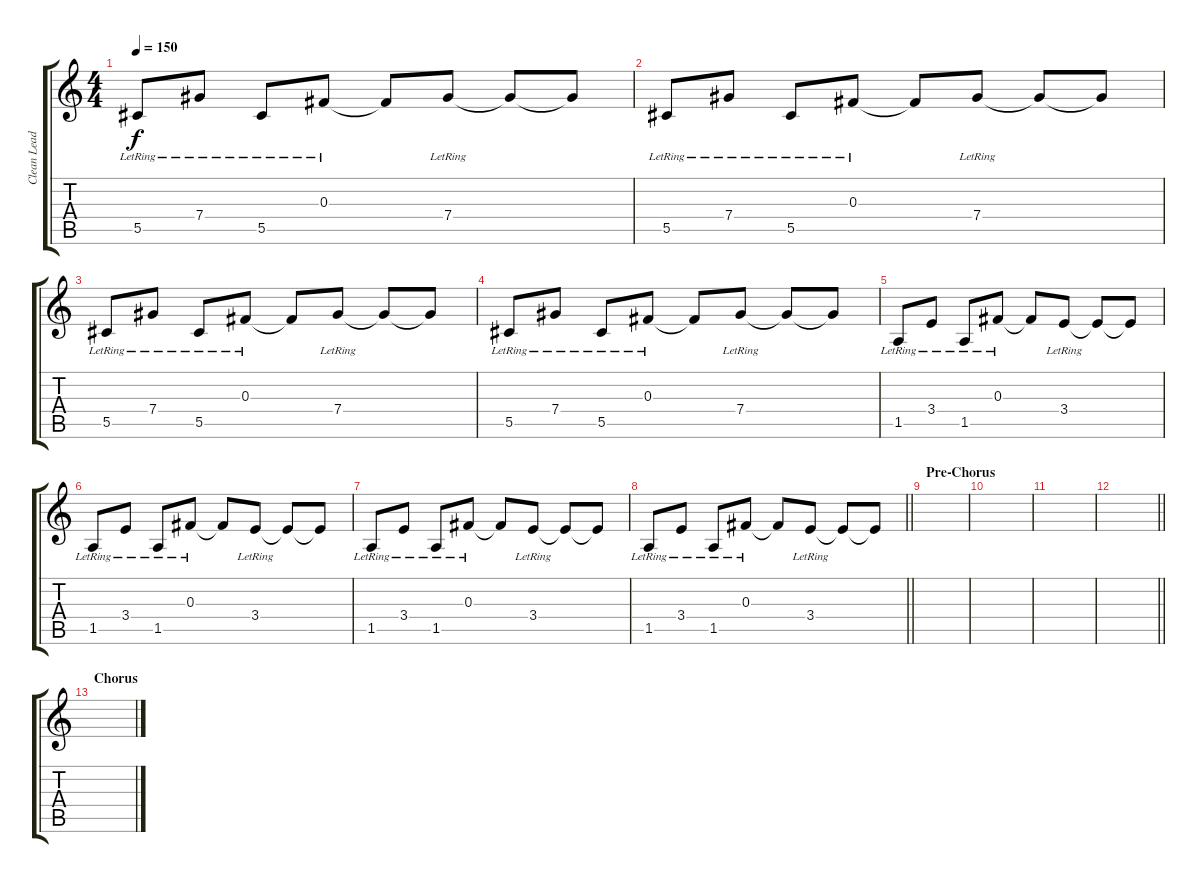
\track ("Clean Lead Guitar" "Clean Lead") {instrument electricguitarclean}
\staff {score tabs}
\tuning (Eb4 Bb3 Gb3 Db3 Ab2 Db2) {hide}
\ts (4 4)
\tempo 150
\clef g2
\ks c
5.5{lr}.8{dy f} 7.4{lr}.8 5.5{lr}.8 0.3{lr}.8 0.3{t}.8 7.4{lr}.8 7.4{t}.8 7.4{t}.8 |
5.5{lr}.8 7.4{lr}.8 5.5{lr}.8 0.3{lr}.8 0.3{t}.8 7.4{lr}.8 7.4{t}.8 7.4{t}.8 |
5.5{lr}.8 7.4{lr}.8 5.5{lr}.8 0.3{lr}.8 0.3{t}.8 7.4{lr}.8 7.4{t}.8 7.4{t}.8 |
5.5{lr}.8 7.4{lr}.8 5.5{lr}.8 0.3{lr}.8 0.3{t}.8 7.4{lr}.8 7.4{t}.8 7.4{t}.8 |
1.5{lr}.8 3.4{lr}.8 1.5{lr}.8 0.3{lr}.8 0.3{t}.8 3.4{lr}.8 3.4{t}.8 3.4{t}.8 |
1.5{lr}.8 3.4{lr}.8 1.5{lr}.8 0.3{lr}.8 0.3{t}.8 3.4{lr}.8 3.4{t}.8 3.4{t}.8 |
1.5{lr}.8 3.4{lr}.8 1.5{lr}.8 0.3{lr}.8 0.3{t}.8 3.4{lr}.8 3.4{t}.8 3.4{t}.8 |
\barLineRight lightlight
1.5{lr}.8 3.4{lr}.8 1.5{lr}.8 0.3{lr}.8 0.3{t}.8 3.4{lr}.8 3.4{t}.8 3.4{t}.8 |
\section ("" "Pre-Chorus")
|
|
|
\barLineRight lightlight
|
\section ("" "Chorus")
